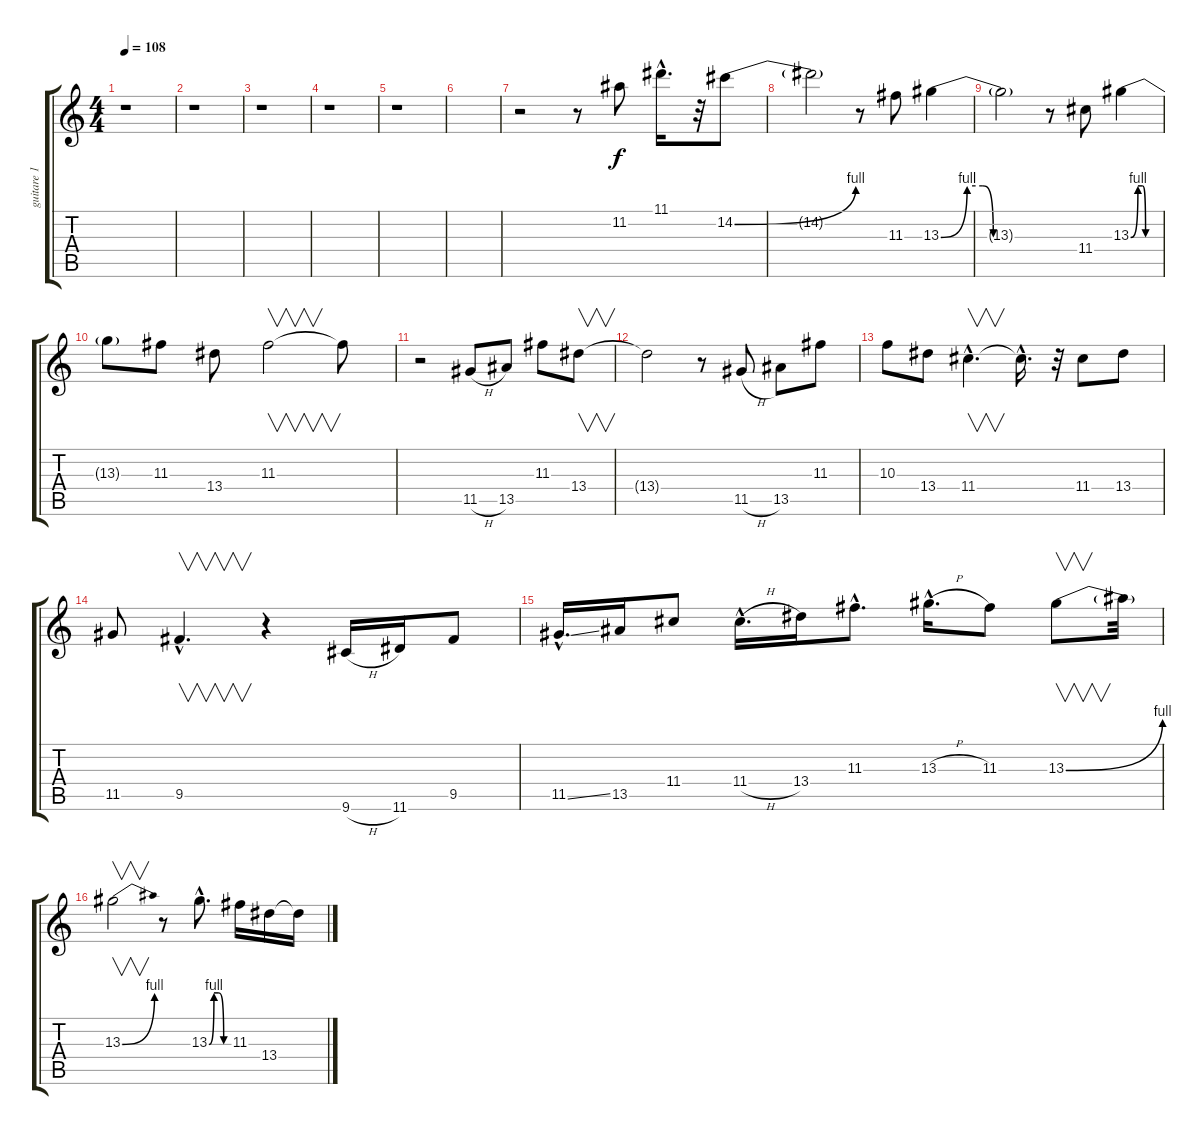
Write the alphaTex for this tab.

\track ("guitare 1" "guitare 1") {instrument distortionguitar}
\staff {score tabs}
\tuning (E4 B3 G3 D3 A2 E2) {hide}
\ts (4 4)
\tempo 108
\clef g2
\ks c
r.1{dy mf} |
r.1 |
r.1 |
r.1 |
r.1 |
|
r.2 r.8 11.2.8{dy f} 11.1{hac}.16{d} r.32 14.2{be (bend 0 0 60 4)}.8 |
14.2{t}.2 r.8 11.3.8 13.3{be (custom 0 0 15 4 24 4 30 0 60 0)}.4 |
13.3{t}.2 r.8 11.4.8 13.3{be (custom 0 0 15 4 25 4 31 0 60 0)}.4 |
13.3{t}.8 11.3.8 13.4.8 11.3.2{v} 11.3{t}.8 |
r.2 11.5{h}.8 13.5.8 11.3.8 13.4.8{v} |
13.4{t}.2 r.8 11.5{h}.8 13.5.8 11.3.8 |
10.3.8 13.4.8 11.4{hac}.4{v d} 11.4{hac t}.16{d} r.32 11.4.8 13.4.8 |
11.5.8 9.5{hac}.4{v d} r.4 9.6{h}.16 11.6.16 9.5.8 |
11.5{ss hac}.16{d} 13.5.16 11.4.8 11.4{h hac}.16{d} 13.4.16 11.3{hac}.8{d} 13.3{h hac}.16{d} 11.3.8 13.3{be (bend 0 0 60 4)}.8{v} 13.3{t}.32 |
13.3{be (bend 0 0 60 4)}.2{v} r.8 13.3{be (custom 0 0 15 4 30 4 45 0 60 0) hac}.8{d} 11.3.16 13.4.16 13.4{t}.16
